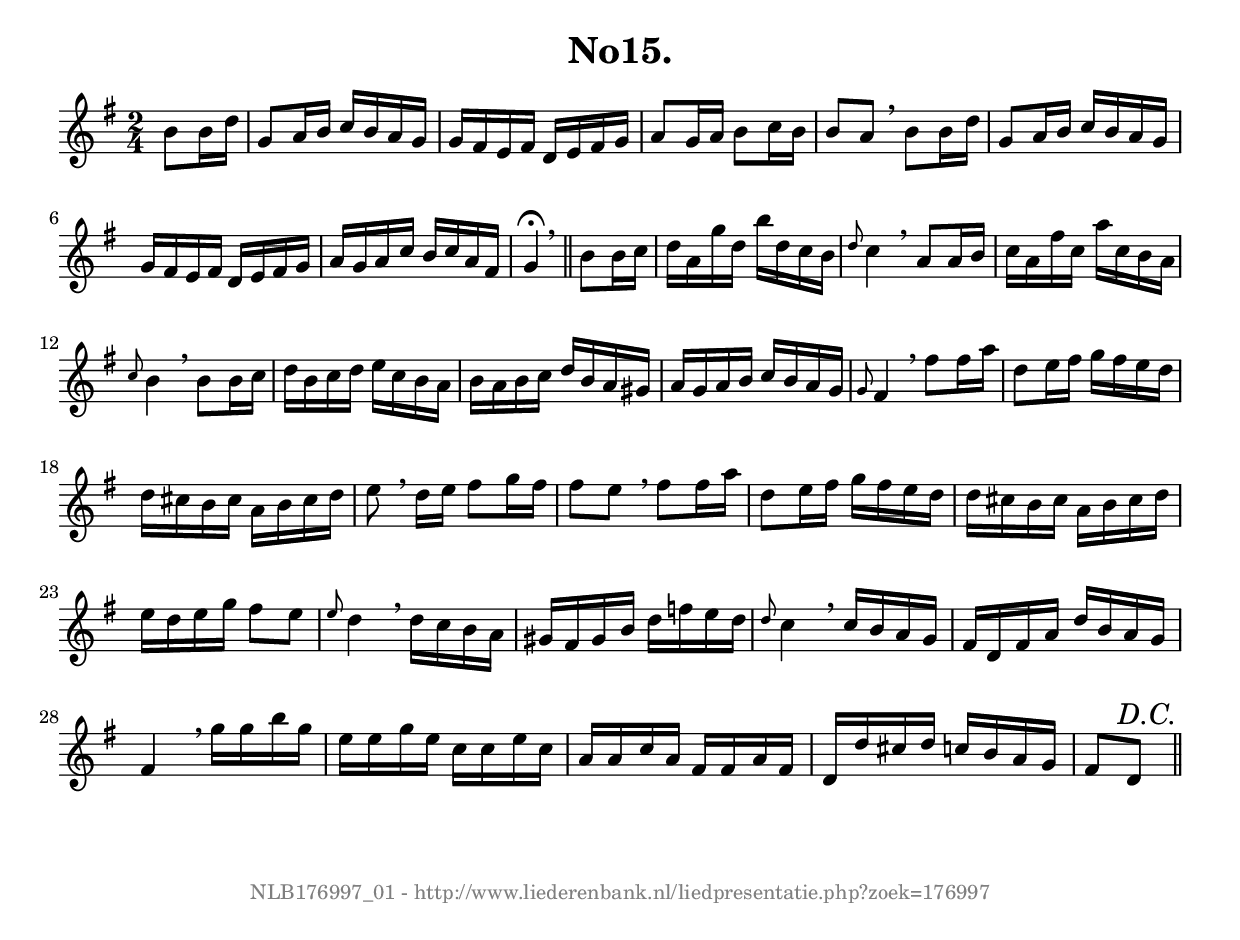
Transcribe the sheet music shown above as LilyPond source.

%
% produced by wce2krn 1.64 (7 June 2014)
%
\version"2.16"
#(append! paper-alist '(("long" . (cons (* 210 mm) (* 2000 mm)))))
#(set-default-paper-size "long")
sb = {\breathe}
mBreak = {\breathe }
bBreak = {\breathe }
x = {\once\override NoteHead #'style = #'cross }
gl=\glissando
itime={\override Staff.TimeSignature #'stencil = ##f }
ficta = {\once\set suggestAccidentals = ##t}
fine = {\once\override Score.RehearsalMark #'self-alignment-X = #1 \mark \markup {\italic{Fine}}}
dc = {\once\override Score.RehearsalMark #'self-alignment-X = #1 \mark \markup {\italic{D.C.}}}
dcf = {\once\override Score.RehearsalMark #'self-alignment-X = #1 \mark \markup {\italic{D.C. al Fine}}}
dcc = {\once\override Score.RehearsalMark #'self-alignment-X = #1 \mark \markup {\italic{D.C. al Coda}}}
ds = {\once\override Score.RehearsalMark #'self-alignment-X = #1 \mark \markup {\italic{D.S.}}}
dsf = {\once\override Score.RehearsalMark #'self-alignment-X = #1 \mark \markup {\italic{D.S. al Fine}}}
dsc = {\once\override Score.RehearsalMark #'self-alignment-X = #1 \mark \markup {\italic{D.S. al Coda}}}
pv = {\set Score.repeatCommands = #'((volta "1"))}
sv = {\set Score.repeatCommands = #'((volta "2"))}
tv = {\set Score.repeatCommands = #'((volta "3"))}
qv = {\set Score.repeatCommands = #'((volta "4"))}
xv = {\set Score.repeatCommands = #'((volta #f))}
\header{ tagline = ""
title = "No15."
}
\score {{
\key g \major
\relative g'
{
\set melismaBusyProperties = #'()
\partial 32*8
\time 2/4
\tempo 4=120
\override Score.MetronomeMark #'transparent = ##t
\override Score.RehearsalMark #'break-visibility = #(vector #t #t #f)
b8 b16 d g,8 a16 b c b a g g fis e fis d e fis g a8 g16 a b8 c16 b b8 a \mBreak
b8 b16 d g,8 a16 b c b a g g fis e fis d e fis g a g a c b c a fis g4 \fermata \bar "||" \bBreak
b8 b16 c d a g' d b' d, c b \grace{d8} c4 \sb a8 a16 b c a fis' c a' c, b a \grace{c8} b4 \mBreak
b8 b16 c d b c d e c b a b a b c d b a gis a g a b c b a g \grace{g8} fis4 \mBreak
fis'8 fis16 a d,8 e16 fis g fis e d d cis b cis a b cis d e8 \sb d16 e fis8 g16 fis fis8 e \mBreak
fis8 fis16 a d,8 e16 fis g fis e d d cis b cis a b cis d e d e g fis8 e \grace{e8} d4 \mBreak
d16 c b a gis fis gis b d f e d \grace {d8} c4 \sb c16 b a g fis d fis a d b a g fis4 \mBreak
g'16 g b g e e g e c c e c a a c a fis fis a fis d d' cis d c b a g fis8 d\dc \bar "||"
 }}
 \midi { }
 \layout {
            indent = 0.0\cm
}
}
\markup { \vspace #0 } \markup { \with-color #grey \fill-line { \center-column { \smaller "NLB176997_01 - http://www.liederenbank.nl/liedpresentatie.php?zoek=176997" } } }
